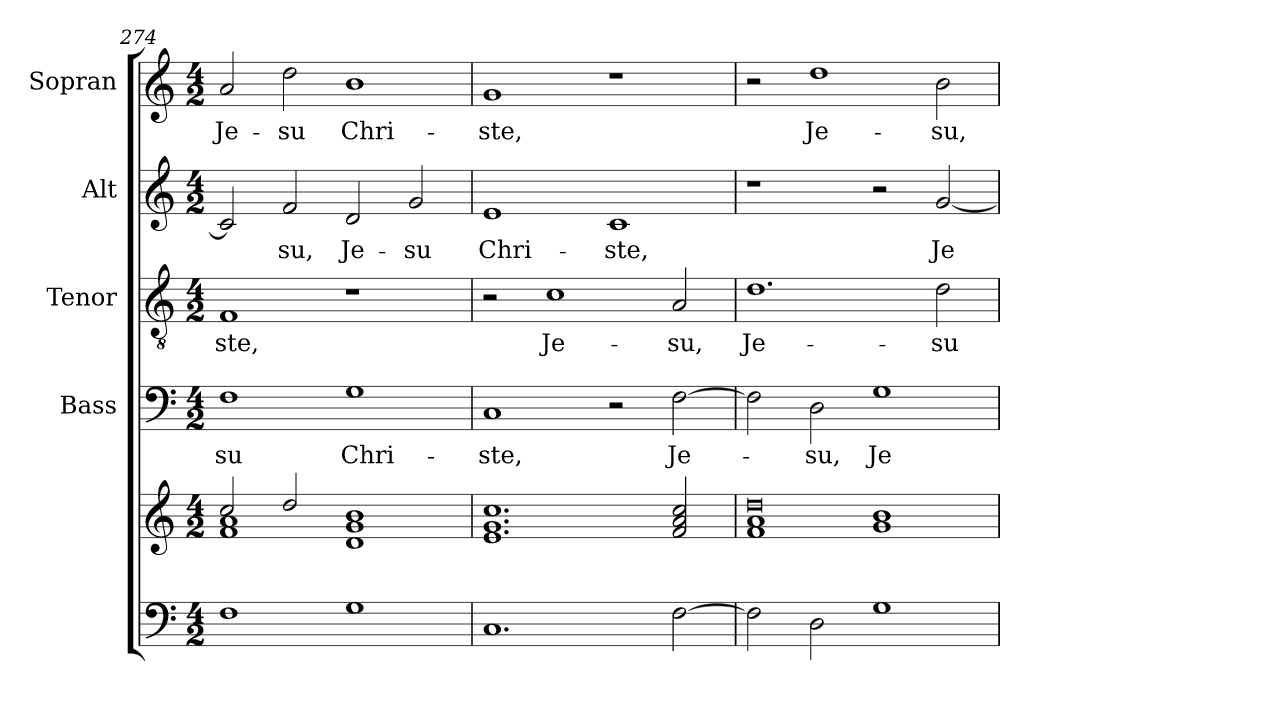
**kern	**kern	**kern	**text	**kern	**text	**kern	**text	**kern	**text
*part5	*part5	*part4	*part4	*part3	*part3	*part2	*part2	*part1	*part1
*staff6	*staff5	*staff4	*staff4	*staff3	*staff3	*staff2	*staff2	*staff1	*staff1
*	*	*I"Bass	*	*I"Tenor	*	*I"Alt	*	*I"Sopran	*
*	*	*I'B.	*	*I'T.	*	*I'A.	*	*I'S.	*
!!LO:PB:g=z
*clefF4	*clefG2	*clefF4	*	*clefGv2	*	*clefG2	*	*clefG2	*
*k[]	*k[]	*k[]	*	*k[]	*	*k[]	*	*k[]	*
*C:	*C:	*C:	*	*C:	*	*C:	*	*C:	*
*M4/2	*M4/2	*M4/2	*	*M4/2	*	*M4/2	*	*M4/2	*
=274	=274	=274	=274	=274	=274	=274	=274	=274	=274
*	*^	*	*	*	*	*	*	*	*
!	!	!	!	!LO:LY:b	!	!LO:LY:b	!	!	!	!LO:LY:b
1F	2cc/	1f 1a	1F	-su	1F	-ste,	2c/]	.	2a/	Je-
!	!	!	!	!	!	!	!	!LO:LY:b	!	!LO:LY:b
.	2dd/	.	.	.	.	.	2f/	-su,	2dd\	-su
!	!	!	!	!LO:LY:b	!	!	!	!LO:LY:b	!	!LO:LY:b
1G	1b	1d 1g	1G	Chri-	1r	.	2d/	Je-	1b	Chri-
!	!	!	!	!	!	!	!	!LO:LY:b	!	!
.	.	.	.	.	.	.	2g/	-su	.	.
*	*v	*v	*	*	*	*	*	*	*	*
=275	=275	=275	=275	=275	=275	=275	=275	=275	=275
!	!	!	!LO:LY:b	!	!	!	!LO:LY:b	!	!LO:LY:b
1.C	1.e 1.g 1.cc	1C	-ste,	2r	.	1e	Chri-	1g	-ste,
!	!	!	!	!	!LO:LY:b	!	!	!	!
.	.	.	.	1c	Je-	.	.	.	.
!	!	!	!	!	!	!	!LO:LY:b	!	!
.	.	2r	.	.	.	1c	-ste,	1r	.
!	!	!	!LO:LY:b	!	!LO:LY:b	!	!	!	!
[2F\	2f/ 2a/ 2cc/	[2F\	Je-	2A/	-su,	.	.	.	.
=276	=276	=276	=276	=276	=276	=276	=276	=276	=276
*	*^	*	*	*	*	*	*	*	*
!	!	!	!	!	!	!LO:LY:b	!	!	!	!
2F\]	0dd	1f 1a	2F\]	.	1.d	Je-	1r	.	2r	.
!	!	!	!	!LO:LY:b	!	!	!	!	!	!LO:LY:b
2D\	.	.	2D\	-su,	.	.	.	.	1dd	Je-
!	!	!	!	!LO:LY:b	!	!	!	!	!	!
1G	.	1g 1b	1G	Je-	.	.	2r	.	.	.
!	!	!	!	!	!	!LO:LY:b	!	!LO:LY:b	!	!LO:LY:b
.	.	.	.	.	2d\	-su	[2g/	Je-	2b\	-su,
*	*v	*v	*	*	*	*	*	*	*	*
=	=	=	=	=	=	=	=	=	=
*-	*-	*-	*-	*-	*-	*-	*-	*-	*-
